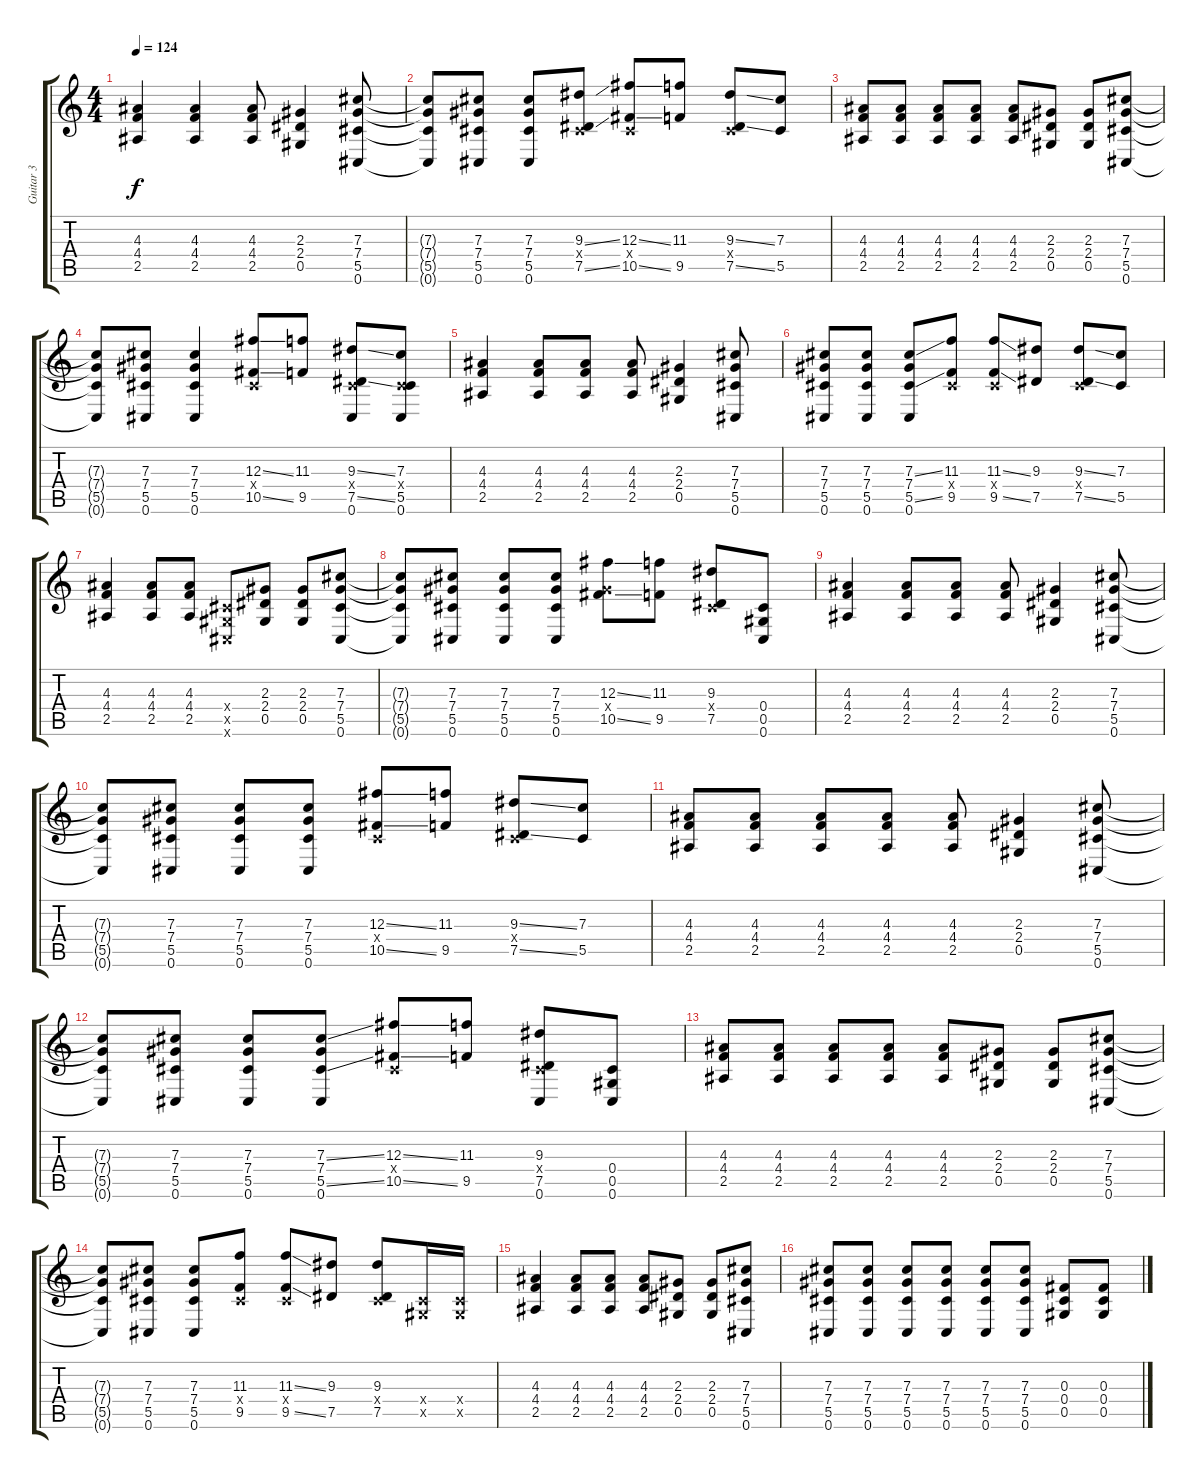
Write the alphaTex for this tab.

\track ("Guitar 3" "Guitar 3") {instrument distortionguitar}
\staff {score tabs}
\tuning (Eb4 Bb3 Gb3 Db3 Ab2 Db2) {hide}
\ts (4 4)
\tempo 124
\clef g2
\ks c
(4.3 4.4 2.5).4{dy f} (4.3 4.4 2.5).4 (4.3 4.4 2.5).8 (2.3 2.4 0.5).4 (7.3 7.4 5.5 0.6).8 |
(7.3{t} 7.4{t} 5.5{t} 0.6{t}).8 (7.3 7.4 5.5 0.6).8 (7.3 7.4 5.5 0.6).8 (9.3{ss} 0.4{x} 7.5{ss}).8 (12.3{ss} 0.4{x} 10.5{ss}).8 (11.3 9.5).8 (9.3{ss} 0.4{x} 7.5{ss}).8 (7.3 5.5).8 |
(4.3 4.4 2.5).8 (4.3 4.4 2.5).8 (4.3 4.4 2.5).8 (4.3 4.4 2.5).8 (4.3 4.4 2.5).8 (2.3 2.4 0.5).8 (2.3 2.4 0.5).8 (7.3 7.4 5.5 0.6).8 |
(7.3{t} 7.4{t} 5.5{t} 0.6{t}).8 (7.3 7.4 5.5 0.6).8 (7.3 7.4 5.5 0.6).4 (12.3{ss} 0.4{x} 10.5{ss}).8 (11.3 9.5).8 (9.3{ss} 0.4{x} 7.5{ss} 0.6).8 (7.3 0.4{x} 5.5 0.6).8 |
(4.3 4.4 2.5).4 (4.3 4.4 2.5).8 (4.3 4.4 2.5).8 (4.3 4.4 2.5).8 (2.3 2.4 0.5).4 (7.3 7.4 5.5 0.6).8 |
(7.3 7.4 5.5 0.6).8 (7.3 7.4 5.5 0.6).8 (7.3{ss} 7.4 5.5{ss} 0.6).8 (11.3 0.4{x} 9.5).8 (11.3{ss} 0.4{x} 9.5{ss}).8 (9.3 7.5).8 (9.3{ss} 0.4{x} 7.5{ss}).8 (7.3 5.5).8 |
(4.3 4.4 2.5).4 (4.3 4.4 2.5).8 (4.3 4.4 2.5).8 (0.4{x} 0.5{x} 0.6{x}).8 (2.3 2.4 0.5).8 (2.3 2.4 0.5).8 (7.3 7.4 5.5 0.6).8 |
(7.3{t} 7.4{t} 5.5{t} 0.6{t}).8 (7.3 7.4 5.5 0.6).8 (7.3 7.4 5.5 0.6).8 (7.3 7.4 5.5 0.6).8 (12.3{ss} 7.4{x} 10.5{ss}).8 (11.3 9.5).8 (9.3 0.4{x} 7.5).8 (0.4 0.5 0.6).8 |
(4.3 4.4 2.5).4 (4.3 4.4 2.5).8 (4.3 4.4 2.5).8 (4.3 4.4 2.5).8 (2.3 2.4 0.5).4 (7.3 7.4 5.5 0.6).8 |
(7.3{t} 7.4{t} 5.5{t} 0.6{t}).8 (7.3 7.4 5.5 0.6).8 (7.3 7.4 5.5 0.6).8 (7.3 7.4 5.5 0.6).8 (12.3{ss} 0.4{x} 10.5{ss}).8 (11.3 9.5).8 (9.3{ss} 0.4{x} 7.5{ss}).8 (7.3 5.5).8 |
(4.3 4.4 2.5).8 (4.3 4.4 2.5).8 (4.3 4.4 2.5).8 (4.3 4.4 2.5).8 (4.3 4.4 2.5).8 (2.3 2.4 0.5).4 (7.3 7.4 5.5 0.6).8 |
(7.3{t} 7.4{t} 5.5{t} 0.6{t}).8 (7.3 7.4 5.5 0.6).8 (7.3 7.4 5.5 0.6).8 (7.3{ss} 7.4 5.5{ss} 0.6).8 (12.3{ss} 0.4{x} 10.5{ss}).8 (11.3 9.5).8 (9.3 0.4{x} 7.5 0.6).8 (0.4 0.5 0.6).8 |
(4.3 4.4 2.5).8 (4.3 4.4 2.5).8 (4.3 4.4 2.5).8 (4.3 4.4 2.5).8 (4.3 4.4 2.5).8 (2.3 2.4 0.5).8 (2.3 2.4 0.5).8 (7.3 7.4 5.5 0.6).8 |
(7.3{t} 7.4{t} 5.5{t} 0.6{t}).8 (7.3 7.4 5.5 0.6).8 (7.3 7.4 5.5 0.6).8 (11.3 0.4{x} 9.5).8 (11.3{ss} 0.4{x} 9.5{ss}).8 (9.3 7.5).8 (9.3 0.4{x} 7.5).8 (0.4{x} 0.5{x}).16 (0.4{x} 0.5{x}).16 |
(4.3 4.4 2.5).4 (4.3 4.4 2.5).8 (4.3 4.4 2.5).8 (4.3 4.4 2.5).8 (2.3 2.4 0.5).8 (2.3 2.4 0.5).8 (7.3 7.4 5.5 0.6).8 |
(7.3 7.4 5.5 0.6).8 (7.3 7.4 5.5 0.6).8 (7.3 7.4 5.5 0.6).8 (7.3 7.4 5.5 0.6).8 (7.3 7.4 5.5 0.6).8 (7.3 7.4 5.5 0.6).8 (0.3 0.4 0.5).8 (0.3 0.4 0.5).8
